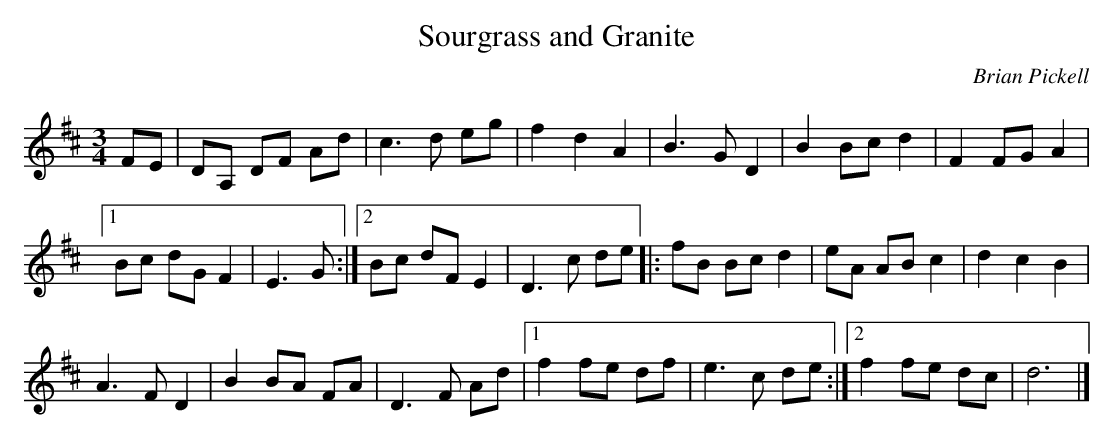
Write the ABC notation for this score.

X:1
T:Sourgrass and Granite
C:Brian Pickell
M:3/4
L:1/8
K:D
FE|DA, DF Ad|c3d eg|f2 d2 A2|B3G D2|B2 Bc d2|F2  FG A2|1
Bc dG F2|E3G :|2 Bc dF E2|D3c de|:fB Bc d2|eA AB c2|d2 c2 B2|
A3 FD2|B2 BA FA|D3F Ad|1 f2 fe df|e3c de:|2 f2 fe dc|d6 |]
